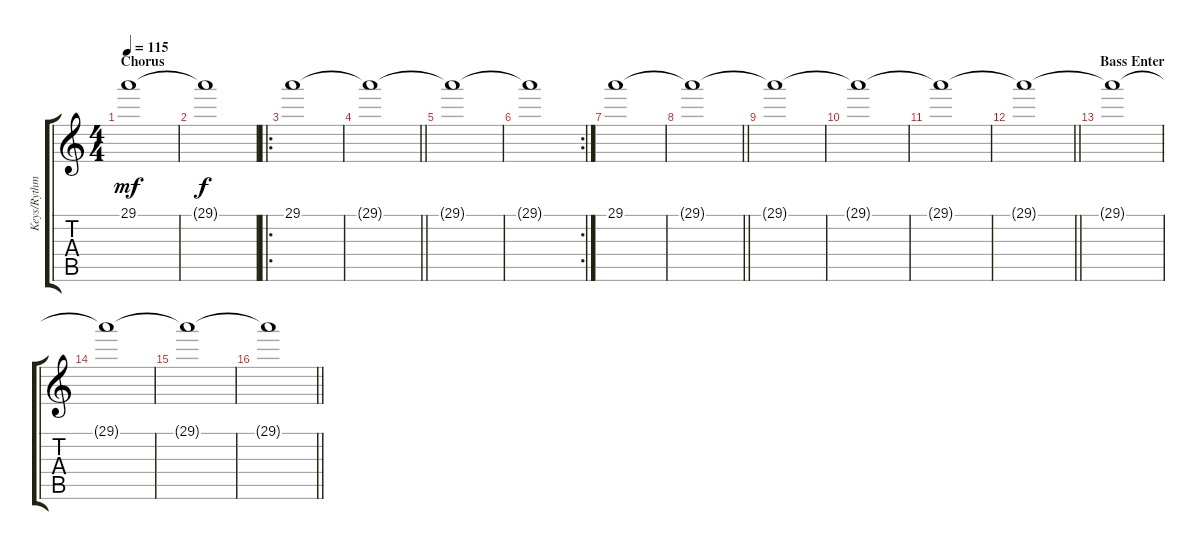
\track ("Keys/Rythm Guitar(Vincent)" "Keys/Rythm") {instrument stringensemble1}
\staff {score tabs}
\tuning (E4 B3 G3 D3 A2 E2) {hide}
\ts (4 4)
\section ("" "Chorus")
\tempo 115
\clef g2
\ks c
29.1.1{dy mf} |
29.1{t}.1{dy f} |
\ro
29.1.1 |
\barLineRight lightlight
29.1{t}.1 |
\section ("" "")
29.1{t}.1 |
\rc 2
29.1{t}.1 |
29.1.1 |
\barLineRight lightlight
29.1{t}.1 |
\section ("" "")
29.1{t}.1 |
29.1{t}.1 |
29.1{t}.1 |
\barLineRight lightlight
29.1{t}.1 |
\section ("" "Bass Enter")
29.1{t}.1 |
29.1{t}.1 |
29.1{t}.1 |
\barLineRight lightlight
29.1{t}.1
